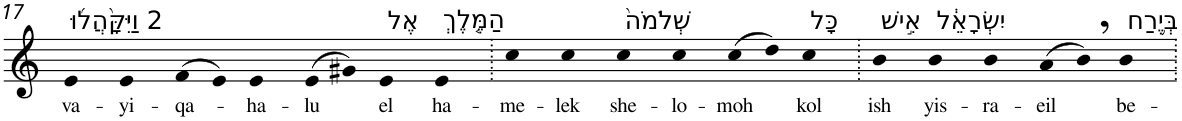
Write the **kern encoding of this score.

**kern	**text
*part1	*part1
*staff1	*staff1
*I"Piano	*
*I'Pno	*
!!LO:PB:g=z
*clefG2	*
*k[]	*
=17	=17
!LO:TX:a:t=2 וַיִּקָּ֨הֲל֜וּ	!
!	!LO:LY:b
4e	va-
!	!LO:LY:b
4e	-yi-
!	!LO:LY:b
(>8f	-qa-
8e)	.
!	!LO:LY:b
4e	-ha-
!	!LO:LY:b
(>8e	-lu
8g#X)	.
!LO:TX:a:t=אֶל	!
!	!LO:LY:b
4e	el
!LO:TX:a:t=הַמֶּ֤לֶךְ	!
!	!LO:LY:b
4e	ha-
=18.	=18.
!	!LO:LY:b
4cc	-me-
!	!LO:LY:b
4cc	-lek
!LO:TX:a:t=שְׁלֹמֹה֙	!
!	!LO:LY:b
4cc	she-
!	!LO:LY:b
4cc	-lo-
!	!LO:LY:b
(>8cc	-moh
8dd)	.
!LO:TX:a:t=כָּל	!
!	!LO:LY:b
4cc	kol
=19.	=19.
!LO:TX:a:t=אִ֣ישׁ	!
!	!LO:LY:b
4b	ish
!LO:TX:a:t=יִשְׂרָאֵ֔ל	!
!	!LO:LY:b
4b	yis-
!	!LO:LY:b
4b	-ra-
!	!LO:LY:b
(>8a	-eil
8b,)	.
!LO:TX:a:t=בְּיֶ֥רַח	!
!	!LO:LY:b
4b	be-
=.	=.
*-	*-
